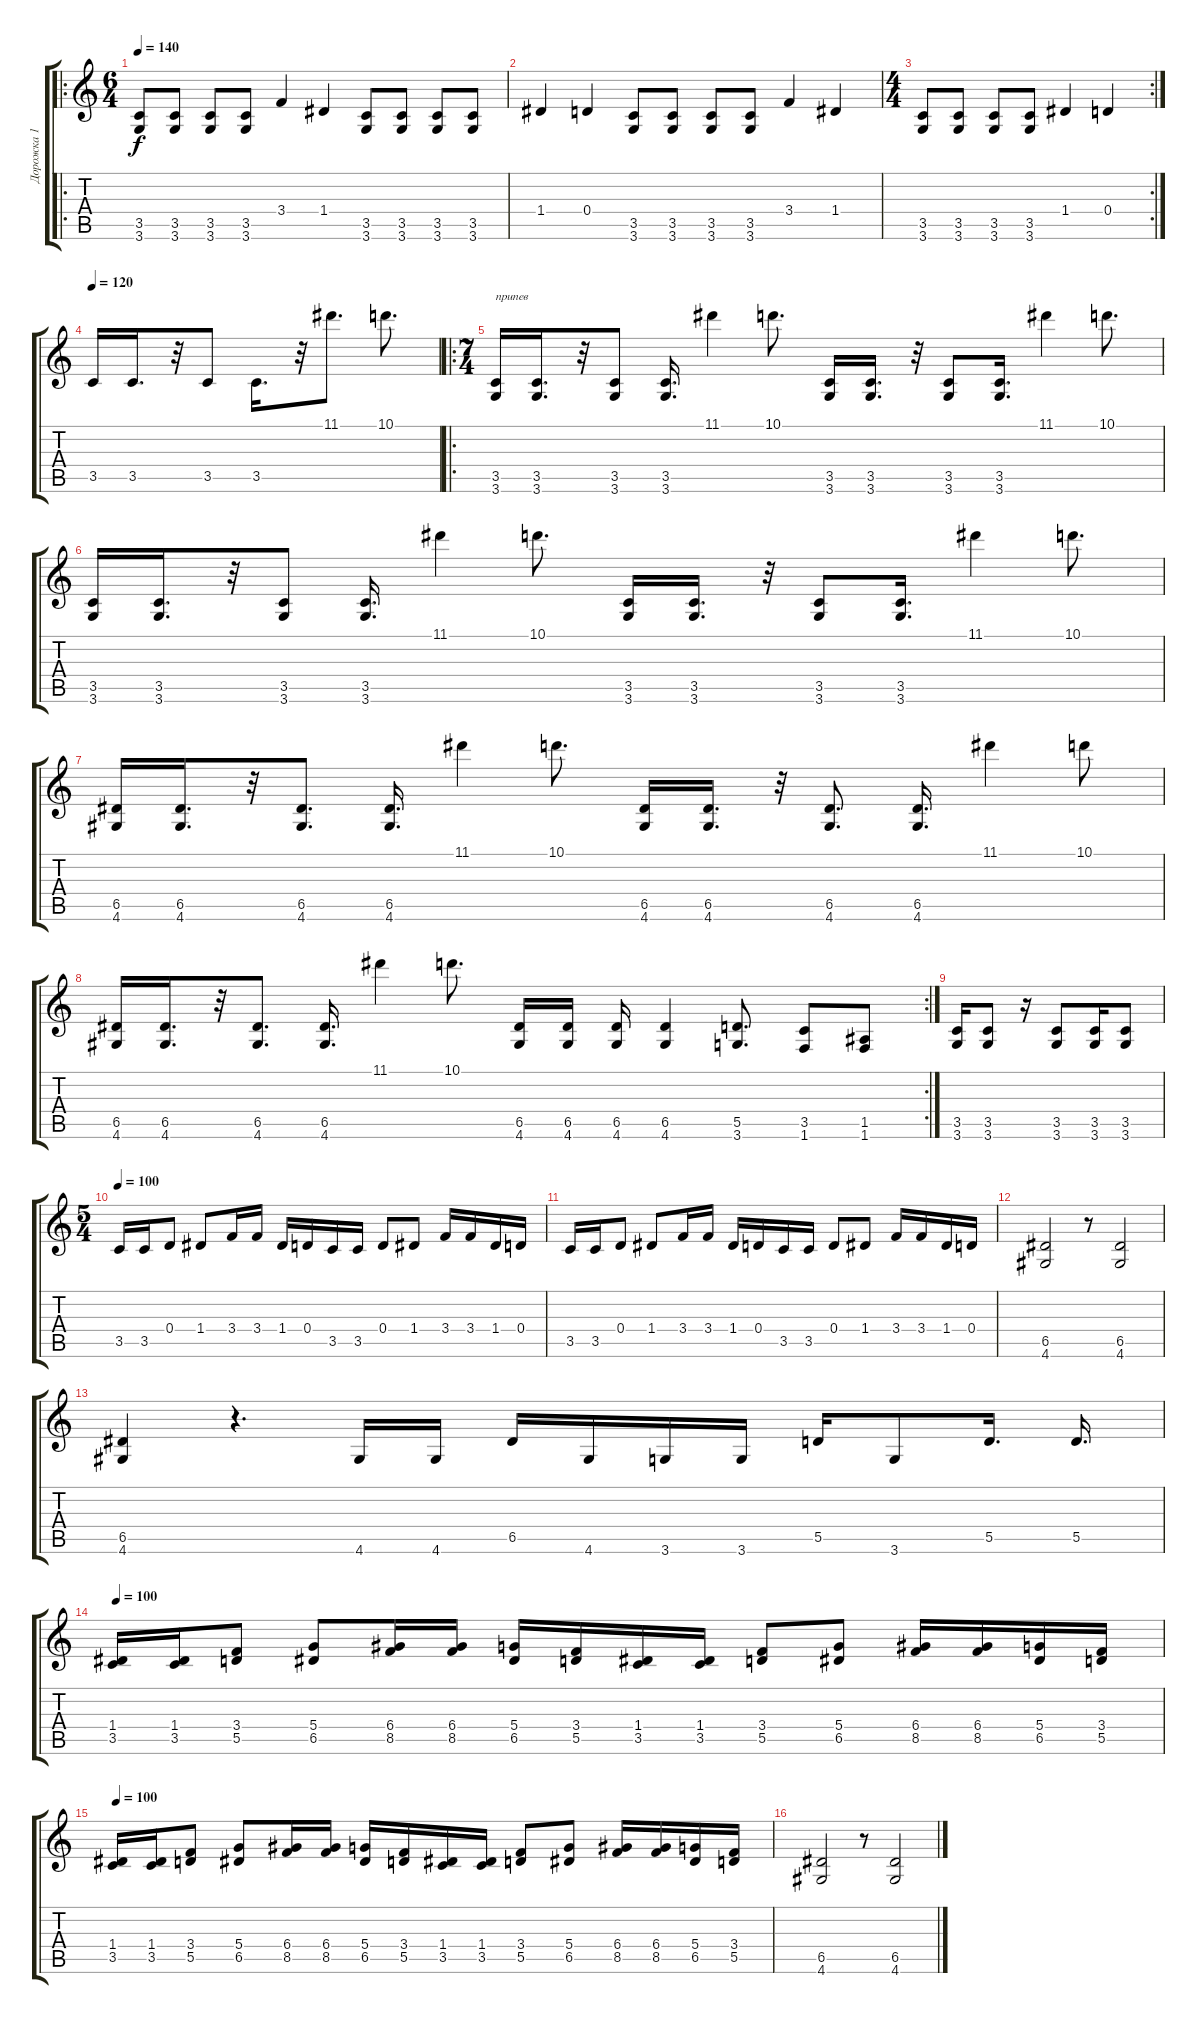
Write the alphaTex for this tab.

\track ("Дорожка 1" "Дорожка 1") {instrument distortionguitar}
\staff {score tabs}
\tuning (E4 B3 G3 D3 A2 E2) {hide}
\ro
\ts (6 4)
\tempo 140
\clef g2
\ks c
(3.5 3.6).8{dy f} (3.5 3.6).8 (3.5 3.6).8 (3.5 3.6).8 3.4.4 1.4.4 (3.5 3.6).8 (3.5 3.6).8 (3.5 3.6).8 (3.5 3.6).8 |
1.4.4 0.4.4 (3.5 3.6).8 (3.5 3.6).8 (3.5 3.6).8 (3.5 3.6).8 3.4.4 1.4.4 |
\rc 2
\ts (4 4)
(3.5 3.6).8 (3.5 3.6).8 (3.5 3.6).8 (3.5 3.6).8 1.4.4 0.4.4 |
\tempo 120
3.5.16 3.5.16{d} r.32 3.5.8 3.5.16{d} r.32 11.1.8{d} 10.1.8{d} |
\ro
\ts (7 4)
(3.5 3.6).16{txt "припев"} (3.5 3.6).16{d} r.32 (3.5 3.6).8 (3.5 3.6).16{d} 11.1.4 10.1.8{d} (3.5 3.6).16 (3.5 3.6).16{d} r.32 (3.5 3.6).8 (3.5 3.6).16{d} 11.1.4 10.1.8{d} |
(3.5 3.6).16 (3.5 3.6).16{d} r.32 (3.5 3.6).8 (3.5 3.6).16{d} 11.1.4 10.1.8{d} (3.5 3.6).16 (3.5 3.6).16{d} r.32 (3.5 3.6).8 (3.5 3.6).16{d} 11.1.4 10.1.8{d} |
(6.5 4.6).16 (6.5 4.6).16{d} r.32 (6.5 4.6).8{d} (6.5 4.6).16{d} 11.1.4 10.1.8{d} (6.5 4.6).16 (6.5 4.6).16{d} r.32 (6.5 4.6).8{d} (6.5 4.6).16{d} 11.1.4 10.1.8 |
\rc 2
(6.5 4.6).16 (6.5 4.6).16{d} r.32 (6.5 4.6).8{d} (6.5 4.6).16{d} 11.1.4 10.1.8{d} (6.5 4.6).16 (6.5 4.6).16 (6.5 4.6).16 (6.5 4.6).4 (5.5 3.6).8{d} (3.5 1.6).8 (1.5 1.6).8 |
(3.5 3.6).16 (3.5 3.6).8 r.16 (3.5 3.6).8 (3.5 3.6).16 (3.5 3.6).8 |
\ts (5 4)
\tempo 100
3.5.16 3.5.16 0.4.8 1.4.8 3.4.16 3.4.16 1.4.16 0.4.16 3.5.16 3.5.16 0.4.8 1.4.8 3.4.16 3.4.16 1.4.16 0.4.16 |
3.5.16 3.5.16 0.4.8 1.4.8 3.4.16 3.4.16 1.4.16 0.4.16 3.5.16 3.5.16 0.4.8 1.4.8 3.4.16 3.4.16 1.4.16 0.4.16 |
(6.5 4.6).2 r.8 (6.5 4.6).2 |
(6.5 4.6).4 r.4{d} 4.6.16 4.6.16 6.5.16 4.6.16 3.6.16 3.6.16 5.5.16 3.6.8 5.5.16{d} 5.5.16{d} |
\tempo 100
(1.4 3.5).16 (1.4 3.5).16 (3.4 5.5).8 (5.4 6.5).8 (6.4 8.5).16 (6.4 8.5).16 (5.4 6.5).16 (3.4 5.5).16 (1.4 3.5).16 (1.4 3.5).16 (3.4 5.5).8 (5.4 6.5).8 (6.4 8.5).16 (6.4 8.5).16 (5.4 6.5).16 (3.4 5.5).16 |
\tempo 100
(1.4 3.5).16 (1.4 3.5).16 (3.4 5.5).8 (5.4 6.5).8 (6.4 8.5).16 (6.4 8.5).16 (5.4 6.5).16 (3.4 5.5).16 (1.4 3.5).16 (1.4 3.5).16 (3.4 5.5).8 (5.4 6.5).8 (6.4 8.5).16 (6.4 8.5).16 (5.4 6.5).16 (3.4 5.5).16 |
(6.5 4.6).2 r.8 (6.5 4.6).2
